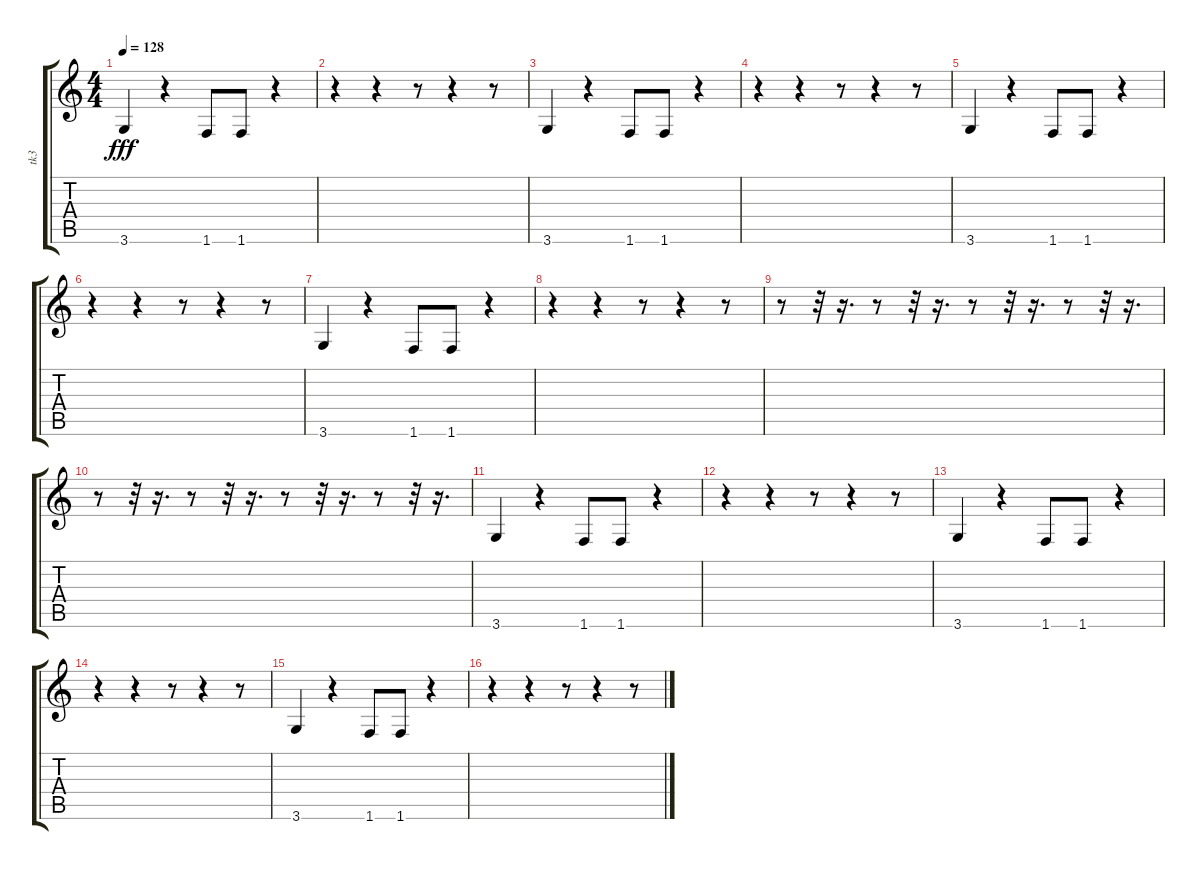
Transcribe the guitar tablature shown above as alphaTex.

\track ("tk3" "tk3") {instrument fretlessbass}
\staff {score tabs}
\tuning (E4 B3 G3 D3 A2 E2) {hide}
\ts (4 4)
\tempo 128
\clef g2
\ks c
3.6.4{dy fff} r.4 1.6.8 1.6.8 r.4 |
r.4 r.4 r.8 r.4 r.8 |
3.6.4 r.4 1.6.8 1.6.8 r.4 |
r.4 r.4 r.8 r.4 r.8 |
3.6.4 r.4 1.6.8 1.6.8 r.4 |
r.4 r.4 r.8 r.4 r.8 |
3.6.4 r.4 1.6.8 1.6.8 r.4 |
r.4 r.4 r.8 r.4 r.8 |
r.8 r.32 r.16{d} r.8 r.32 r.16{d} r.8 r.32 r.16{d} r.8 r.32 r.16{d} |
r.8 r.32 r.16{d} r.8 r.32 r.16{d} r.8 r.32 r.16{d} r.8 r.32 r.16{d} |
3.6.4 r.4 1.6.8 1.6.8 r.4 |
r.4 r.4 r.8 r.4 r.8 |
3.6.4 r.4 1.6.8 1.6.8 r.4 |
r.4 r.4 r.8 r.4 r.8 |
3.6.4 r.4 1.6.8 1.6.8 r.4 |
r.4 r.4 r.8 r.4 r.8
